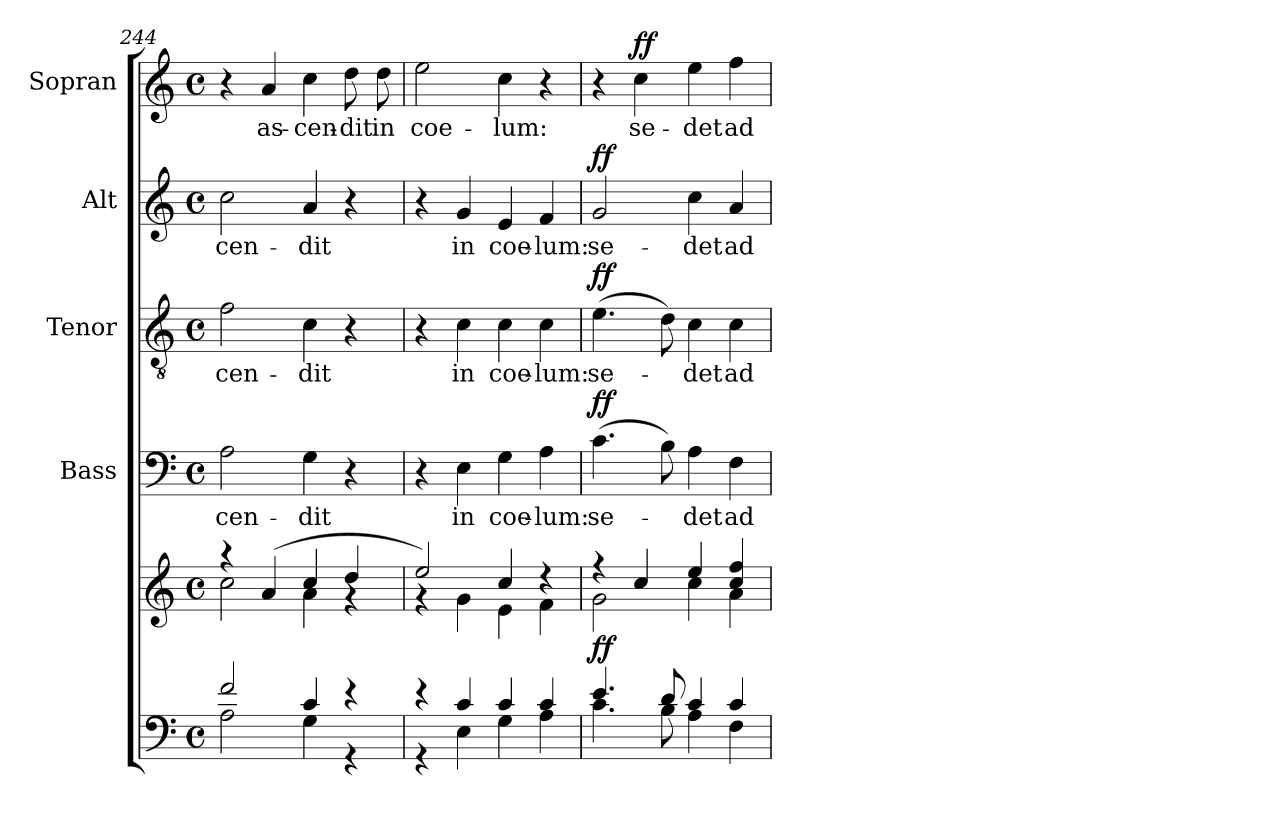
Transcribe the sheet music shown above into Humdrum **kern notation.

**kern	**kern	**dynam	**kern	**text	**dynam	**kern	**text	**dynam	**kern	**text	**dynam	**kern	**text	**dynam
*part5	*part5	*part5	*part4	*part4	*part4	*part3	*part3	*part3	*part2	*part2	*part2	*part1	*part1	*part1
*staff6	*staff5	*staff5/6	*staff4	*staff4	*staff4	*staff3	*staff3	*staff3	*staff2	*staff2	*staff2	*staff1	*staff1	*staff1
*	*	*	*I"Bass	*	*	*I"Tenor	*	*	*I"Alt	*	*	*I"Sopran	*	*
*	*	*	*I'B.	*	*	*I'T.	*	*	*I'A.	*	*	*I'S.	*	*
!!LO:PB:g=z
*clefF4	*clefG2	*	*clefF4	*	*	*clefGv2	*	*	*clefG2	*	*	*clefG2	*	*
*k[]	*k[]	*	*k[]	*	*	*k[]	*	*	*k[]	*	*	*k[]	*	*
*C:	*C:	*	*C:	*	*	*C:	*	*	*C:	*	*	*C:	*	*
*M4/4	*M4/4	*	*M4/4	*	*	*M4/4	*	*	*M4/4	*	*	*M4/4	*	*
*met(c)	*met(c)	*	*met(c)	*	*	*met(c)	*	*	*met(c)	*	*	*met(c)	*	*
=244	=244	=244	=244	=244	=244	=244	=244	=244	=244	=244	=244	=244	=244	=244
*^	*^	*	*	*	*	*	*	*	*	*	*	*	*	*
!	!	!	!	!	!	!LO:LY:b	!	!	!LO:LY:b	!	!	!LO:LY:b	!	!	!	!
2f/	2A\	4raa	2cc\	.	2A\	-cen-	.	2f\	-cen-	.	2cc\	-cen-	.	4r	.	.
!	!	!	!	!	!	!	!	!	!	!	!	!	!	!	!LO:LY:b	!
.	.	(4a/	.	.	.	.	.	.	.	.	.	.	.	4a/	as-	.
!	!	!	!	!	!	!LO:LY:b	!	!	!LO:LY:b	!	!	!LO:LY:b	!	!	!LO:LY:b	!
4c/	4G\	4cc/	4a\	.	4G\	-dit	.	4c\	-dit	.	4a/	-dit	.	4cc\	-cen-	.
!	!	!	!	!	!	!	!	!	!	!	!	!	!	!	!LO:LY:b	!
4r	4r	4dd/	4rg	.	4r	.	.	4r	.	.	4r	.	.	8dd\	-dit	.
!	!	!	!	!	!	!	!	!	!	!	!	!	!	!	!LO:LY:b	!
.	.	.	.	.	.	.	.	.	.	.	.	.	.	8dd\	in	.
=245	=245	=245	=245	=245	=245	=245	=245	=245	=245	=245	=245	=245	=245	=245	=245	=245
!	!	!	!	!	!	!	!	!	!	!	!	!	!	!	!LO:LY:b	!
4r	4r	2ee/)	4rg	.	4r	.	.	4r	.	.	4r	.	.	2ee\	coe-	.
!	!	!	!	!	!	!LO:LY:b	!	!	!LO:LY:b	!	!	!LO:LY:b	!	!	!	!
4c/	4E\	.	4g\	.	4E\	in	.	4c\	in	.	4g/	in	.	.	.	.
!	!	!	!	!	!	!LO:LY:b	!	!	!LO:LY:b	!	!	!LO:LY:b	!	!	!LO:LY:b	!
4c/	4G\	4cc/	4e\	.	4G\	coe-	.	4c\	coe-	.	4e/	coe-	.	4cc\	-lum:	.
!	!	!	!	!	!	!LO:LY:b	!	!	!LO:LY:b	!	!	!LO:LY:b	!	!	!	!
4c/	4A\	4rdd	4f\	.	4A\	-lum:	.	4c\	-lum:	.	4f/	-lum:	.	4r	.	.
=246	=246	=246	=246	=246	=246	=246	=246	=246	=246	=246	=246	=246	=246	=246	=246	=246
!	!	!	!	!LO:DY:b	!	!LO:LY:b	!LO:DY:a	!	!LO:LY:b	!LO:DY:a	!	!LO:LY:b	!LO:DY:a	!	!	!
4.e/	4.c\	4ree	2g\	ff	(>4.c\	se-	ff	(>4.e\	se-	ff	2g/	se-	ff	4r	.	.
!	!	!	!	!	!	!	!	!	!	!	!	!	!	!	!LO:LY:b	!LO:DY:a
.	.	4cc/	.	.	.	.	.	.	.	.	.	.	.	4cc\	se-	ff
8d/	8B\	.	.	.	8B\)	.	.	8d\)	.	.	.	.	.	.	.	.
!	!	!	!	!	!	!LO:LY:b	!	!	!LO:LY:b	!	!	!LO:LY:b	!	!	!LO:LY:b	!
4c/	4A\	4ee/	4cc\	.	4A\	-det	.	4c\	-det	.	4cc\	-det	.	4ee\	-det	.
!	!	!	!	!	!	!LO:LY:b	!	!	!LO:LY:b	!	!	!LO:LY:b	!	!	!LO:LY:b	!
4c/	4F\	4cc/ 4ff/	4a\	.	4F\	ad	.	4c\	ad	.	4a/	ad	.	4ff\	ad	.
*v	*v	*	*	*	*	*	*	*	*	*	*	*	*	*	*	*
*	*v	*v	*	*	*	*	*	*	*	*	*	*	*	*	*
=	=	=	=	=	=	=	=	=	=	=	=	=	=	=
*-	*-	*-	*-	*-	*-	*-	*-	*-	*-	*-	*-	*-	*-	*-
